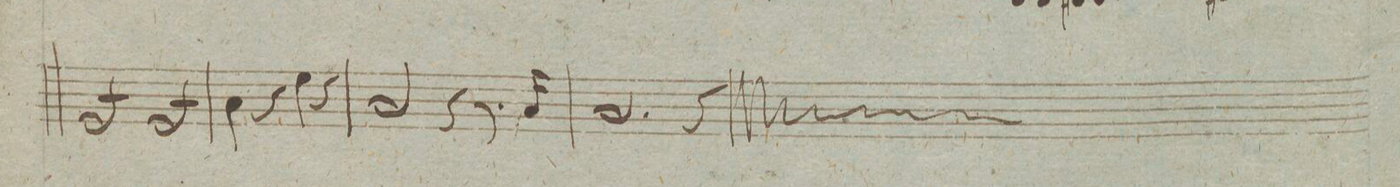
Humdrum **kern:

**kern	**dynam
*I"Baſso	*
*clefF4	*
*k[]	*
*met(c|)	*
*M2/2	*
*tremolo	*
8GG/L	.
8GG/	.
8GG/	.
8GG/J	.
8GG/L	.
8GG/	.
8GG/	.
8GG/J	.
*Xtremolo	*
=90	=90
4C\	.
4r	.
4G\	.
4r	.
=91	=91
2C/	.
4r	.
8.r	.
16C/	.
=92	=92
2.C/	.
4r	.
==	==
*-	*-
